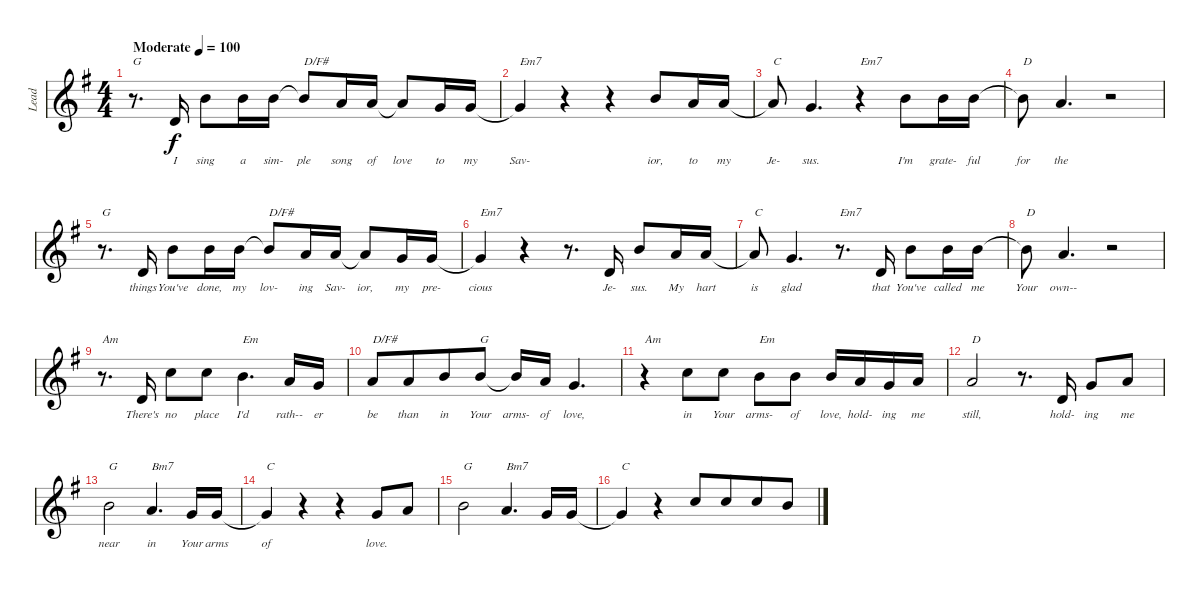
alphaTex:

\track ("Lead" "Lead") {instrument acousticguitarsteel}
\staff {score}
\tuning (E4 B3 G3 D3 A2 E2) {hide}
\ts (4 4)
\tempo (100 "Moderate")
\clef g2
\ks g
r.8{d txt "G" dy f instrument acousticguitarsteel} 0.4.16{lyrics (0 "I") lyrics (1 "") lyrics (2 "") lyrics (3 "") lyrics (4 "")} 0.2.8{lyrics (0 "sing") lyrics (1 "") lyrics (2 "") lyrics (3 "") lyrics (4 "")} 0.2.16{lyrics (0 "a") lyrics (1 "") lyrics (2 "") lyrics (3 "") lyrics (4 "")} 0.2.16{lyrics (0 "sim-") lyrics (1 "") lyrics (2 "") lyrics (3 "") lyrics (4 "")} 0.2{t}.8{txt "D/F#" lyrics (0 "ple") lyrics (1 "") lyrics (2 "") lyrics (3 "") lyrics (4 "")} 2.3.16{lyrics (0 "song") lyrics (1 "") lyrics (2 "") lyrics (3 "") lyrics (4 "")} 2.3.16{lyrics (0 "of") lyrics (1 "") lyrics (2 "") lyrics (3 "") lyrics (4 "")} 2.3{t}.8{lyrics (0 "love") lyrics (1 "") lyrics (2 "") lyrics (3 "") lyrics (4 "")} 0.3.16{lyrics (0 "to") lyrics (1 "") lyrics (2 "") lyrics (3 "") lyrics (4 "")} 0.3.16{lyrics (0 "my") lyrics (1 "") lyrics (2 "") lyrics (3 "") lyrics (4 "")} |
0.3{t}.4{txt "Em7" lyrics (0 "Sav-") lyrics (1 "") lyrics (2 "") lyrics (3 "") lyrics (4 "")} r.4 r.4 0.2.8{lyrics (0 "ior,") lyrics (1 "") lyrics (2 "") lyrics (3 "") lyrics (4 "")} 2.3.16{lyrics (0 "to") lyrics (1 "") lyrics (2 "") lyrics (3 "") lyrics (4 "")} 2.3.16{lyrics (0 "my") lyrics (1 "") lyrics (2 "") lyrics (3 "") lyrics (4 "")} |
2.3{t}.8{txt "C" lyrics (0 "Je-") lyrics (1 "") lyrics (2 "") lyrics (3 "") lyrics (4 "")} 0.3.4{d lyrics (0 "sus.") lyrics (1 "") lyrics (2 "") lyrics (3 "") lyrics (4 "")} r.4{txt "Em7"} 0.2.8{lyrics (0 "I'm") lyrics (1 "") lyrics (2 "") lyrics (3 "") lyrics (4 "")} 0.2.16{lyrics (0 "grate-") lyrics (1 "") lyrics (2 "") lyrics (3 "") lyrics (4 "")} 0.2.16{lyrics (0 "ful") lyrics (1 "") lyrics (2 "") lyrics (3 "") lyrics (4 "")} |
0.2{t}.8{txt "D" lyrics (0 "for") lyrics (1 "") lyrics (2 "") lyrics (3 "") lyrics (4 "")} 2.3.4{d lyrics (0 "the") lyrics (1 "") lyrics (2 "") lyrics (3 "") lyrics (4 "")} r.2 |
r.8{d txt "G"} 0.4.16{lyrics (0 "things") lyrics (1 "") lyrics (2 "") lyrics (3 "") lyrics (4 "")} 0.2.8{lyrics (0 "You've") lyrics (1 "") lyrics (2 "") lyrics (3 "") lyrics (4 "")} 4.3.16{lyrics (0 "done,") lyrics (1 "") lyrics (2 "") lyrics (3 "") lyrics (4 "")} 0.2.16{lyrics (0 "my") lyrics (1 "") lyrics (2 "") lyrics (3 "") lyrics (4 "")} 0.2{t}.8{txt "D/F#" lyrics (0 "lov-") lyrics (1 "") lyrics (2 "") lyrics (3 "") lyrics (4 "")} 2.3.16{lyrics (0 "ing") lyrics (1 "") lyrics (2 "") lyrics (3 "") lyrics (4 "")} 2.3.16{lyrics (0 "Sav-") lyrics (1 "") lyrics (2 "") lyrics (3 "") lyrics (4 "")} 2.3{t}.8{lyrics (0 "ior,") lyrics (1 "") lyrics (2 "") lyrics (3 "") lyrics (4 "")} 0.3.16{lyrics (0 "my") lyrics (1 "") lyrics (2 "") lyrics (3 "") lyrics (4 "")} 0.3.16{lyrics (0 "pre-") lyrics (1 "") lyrics (2 "") lyrics (3 "") lyrics (4 "")} |
0.3{t}.4{txt "Em7" lyrics (0 "cious") lyrics (1 "") lyrics (2 "") lyrics (3 "") lyrics (4 "")} r.4 r.8{d} 0.4.16{lyrics (0 "Je-") lyrics (1 "") lyrics (2 "") lyrics (3 "") lyrics (4 "")} 0.2.8{lyrics (0 "sus.") lyrics (1 "") lyrics (2 "") lyrics (3 "") lyrics (4 "")} 2.3.16{lyrics (0 "My") lyrics (1 "") lyrics (2 "") lyrics (3 "") lyrics (4 "")} 2.3.16{lyrics (0 "hart") lyrics (1 "") lyrics (2 "") lyrics (3 "") lyrics (4 "")} |
2.3{t}.8{txt "C" lyrics (0 "is") lyrics (1 "") lyrics (2 "") lyrics (3 "") lyrics (4 "")} 0.3.4{d lyrics (0 "glad") lyrics (1 "") lyrics (2 "") lyrics (3 "") lyrics (4 "")} r.8{d txt "Em7"} 0.4.16{lyrics (0 "that") lyrics (1 "") lyrics (2 "") lyrics (3 "") lyrics (4 "")} 0.2.8{lyrics (0 "You've") lyrics (1 "") lyrics (2 "") lyrics (3 "") lyrics (4 "")} 4.3.16{lyrics (0 "called") lyrics (1 "") lyrics (2 "") lyrics (3 "") lyrics (4 "")} 0.2.16{lyrics (0 "me") lyrics (1 "") lyrics (2 "") lyrics (3 "") lyrics (4 "")} |
0.2{t}.8{txt "D" lyrics (0 "Your") lyrics (1 "") lyrics (2 "") lyrics (3 "") lyrics (4 "")} 2.3.4{d lyrics (0 "own--") lyrics (1 "") lyrics (2 "") lyrics (3 "") lyrics (4 "")} r.2 |
r.8{d txt "Am"} 0.4.16{lyrics (0 "There's") lyrics (1 "") lyrics (2 "") lyrics (3 "") lyrics (4 "")} 1.2.8{lyrics (0 "no") lyrics (1 "") lyrics (2 "") lyrics (3 "") lyrics (4 "")} 1.2.8{lyrics (0 "place") lyrics (1 "") lyrics (2 "") lyrics (3 "") lyrics (4 "")} 0.2.4{d txt "Em" lyrics (0 "I'd") lyrics (1 "") lyrics (2 "") lyrics (3 "") lyrics (4 "")} 2.3.16{lyrics (0 "rath--") lyrics (1 "") lyrics (2 "") lyrics (3 "") lyrics (4 "")} 0.3.16{lyrics (0 "er") lyrics (1 "") lyrics (2 "") lyrics (3 "") lyrics (4 "")} |
2.3.8{txt "D/F#" lyrics (0 "be") lyrics (1 "") lyrics (2 "") lyrics (3 "") lyrics (4 "") beam Up beam merge} 2.3.8{lyrics (0 "than") lyrics (1 "") lyrics (2 "") lyrics (3 "") lyrics (4 "") beam Up beam merge} 0.2.8{lyrics (0 "in") lyrics (1 "") lyrics (2 "") lyrics (3 "") lyrics (4 "") beam Up} 0.2.8{txt "G" lyrics (0 "Your") lyrics (1 "") lyrics (2 "") lyrics (3 "") lyrics (4 "") beam Up} 0.2{t}.16{lyrics (0 "arms-") lyrics (1 "") lyrics (2 "") lyrics (3 "") lyrics (4 "")} 2.3.16{lyrics (0 "of") lyrics (1 "") lyrics (2 "") lyrics (3 "") lyrics (4 "")} 0.3.4{d lyrics (0 "love,") lyrics (1 "") lyrics (2 "") lyrics (3 "") lyrics (4 "")} |
r.4{txt "Am"} 1.2.8{lyrics (0 "in") lyrics (1 "") lyrics (2 "") lyrics (3 "") lyrics (4 "")} 1.2.8{lyrics (0 "Your") lyrics (1 "") lyrics (2 "") lyrics (3 "") lyrics (4 "")} 0.2.8{txt "Em" lyrics (0 "arms-") lyrics (1 "") lyrics (2 "") lyrics (3 "") lyrics (4 "")} 0.2.8{lyrics (0 "of") lyrics (1 "") lyrics (2 "") lyrics (3 "") lyrics (4 "")} 0.2.16{lyrics (0 "love,") lyrics (1 "") lyrics (2 "") lyrics (3 "") lyrics (4 "") beam merge} 2.3.16{lyrics (0 "hold-") lyrics (1 "") lyrics (2 "") lyrics (3 "") lyrics (4 "")} 0.3.16{lyrics (0 "ing") lyrics (1 "") lyrics (2 "") lyrics (3 "") lyrics (4 "")} 2.3.16{lyrics (0 "me") lyrics (1 "") lyrics (2 "") lyrics (3 "") lyrics (4 "")} |
2.3.2{txt "D" lyrics (0 "still,") lyrics (1 "") lyrics (2 "") lyrics (3 "") lyrics (4 "")} r.8{d} 0.4.16{lyrics (0 "hold-") lyrics (1 "") lyrics (2 "") lyrics (3 "") lyrics (4 "")} 0.3.8{lyrics (0 "ing") lyrics (1 "") lyrics (2 "") lyrics (3 "") lyrics (4 "")} 2.3.8{lyrics (0 "me") lyrics (1 "") lyrics (2 "") lyrics (3 "") lyrics (4 "")} |
0.2.2{txt "G" lyrics (0 "near") lyrics (1 "") lyrics (2 "") lyrics (3 "") lyrics (4 "")} 2.3.4{d txt "Bm7" lyrics (0 "in") lyrics (1 "") lyrics (2 "") lyrics (3 "") lyrics (4 "")} 0.3.16{lyrics (0 "Your") lyrics (1 "") lyrics (2 "") lyrics (3 "") lyrics (4 "")} 0.3.16{lyrics (0 "arms") lyrics (1 "") lyrics (2 "") lyrics (3 "") lyrics (4 "")} |
0.3{t}.4{txt "C" lyrics (0 "of") lyrics (1 "") lyrics (2 "") lyrics (3 "") lyrics (4 "")} r.4 r.4 0.3.8{lyrics (0 "love.") lyrics (1 "") lyrics (2 "") lyrics (3 "") lyrics (4 "")} 2.3.8 |
0.2.2{txt "G"} 2.3.4{d txt "Bm7"} 0.3.16 0.3.16 |
0.3{t}.4{txt "C"} r.4 1.2.8{beam Up} 1.2.8{beam Up beam merge} 1.2.8{beam Up} 0.2.8{beam Up}
